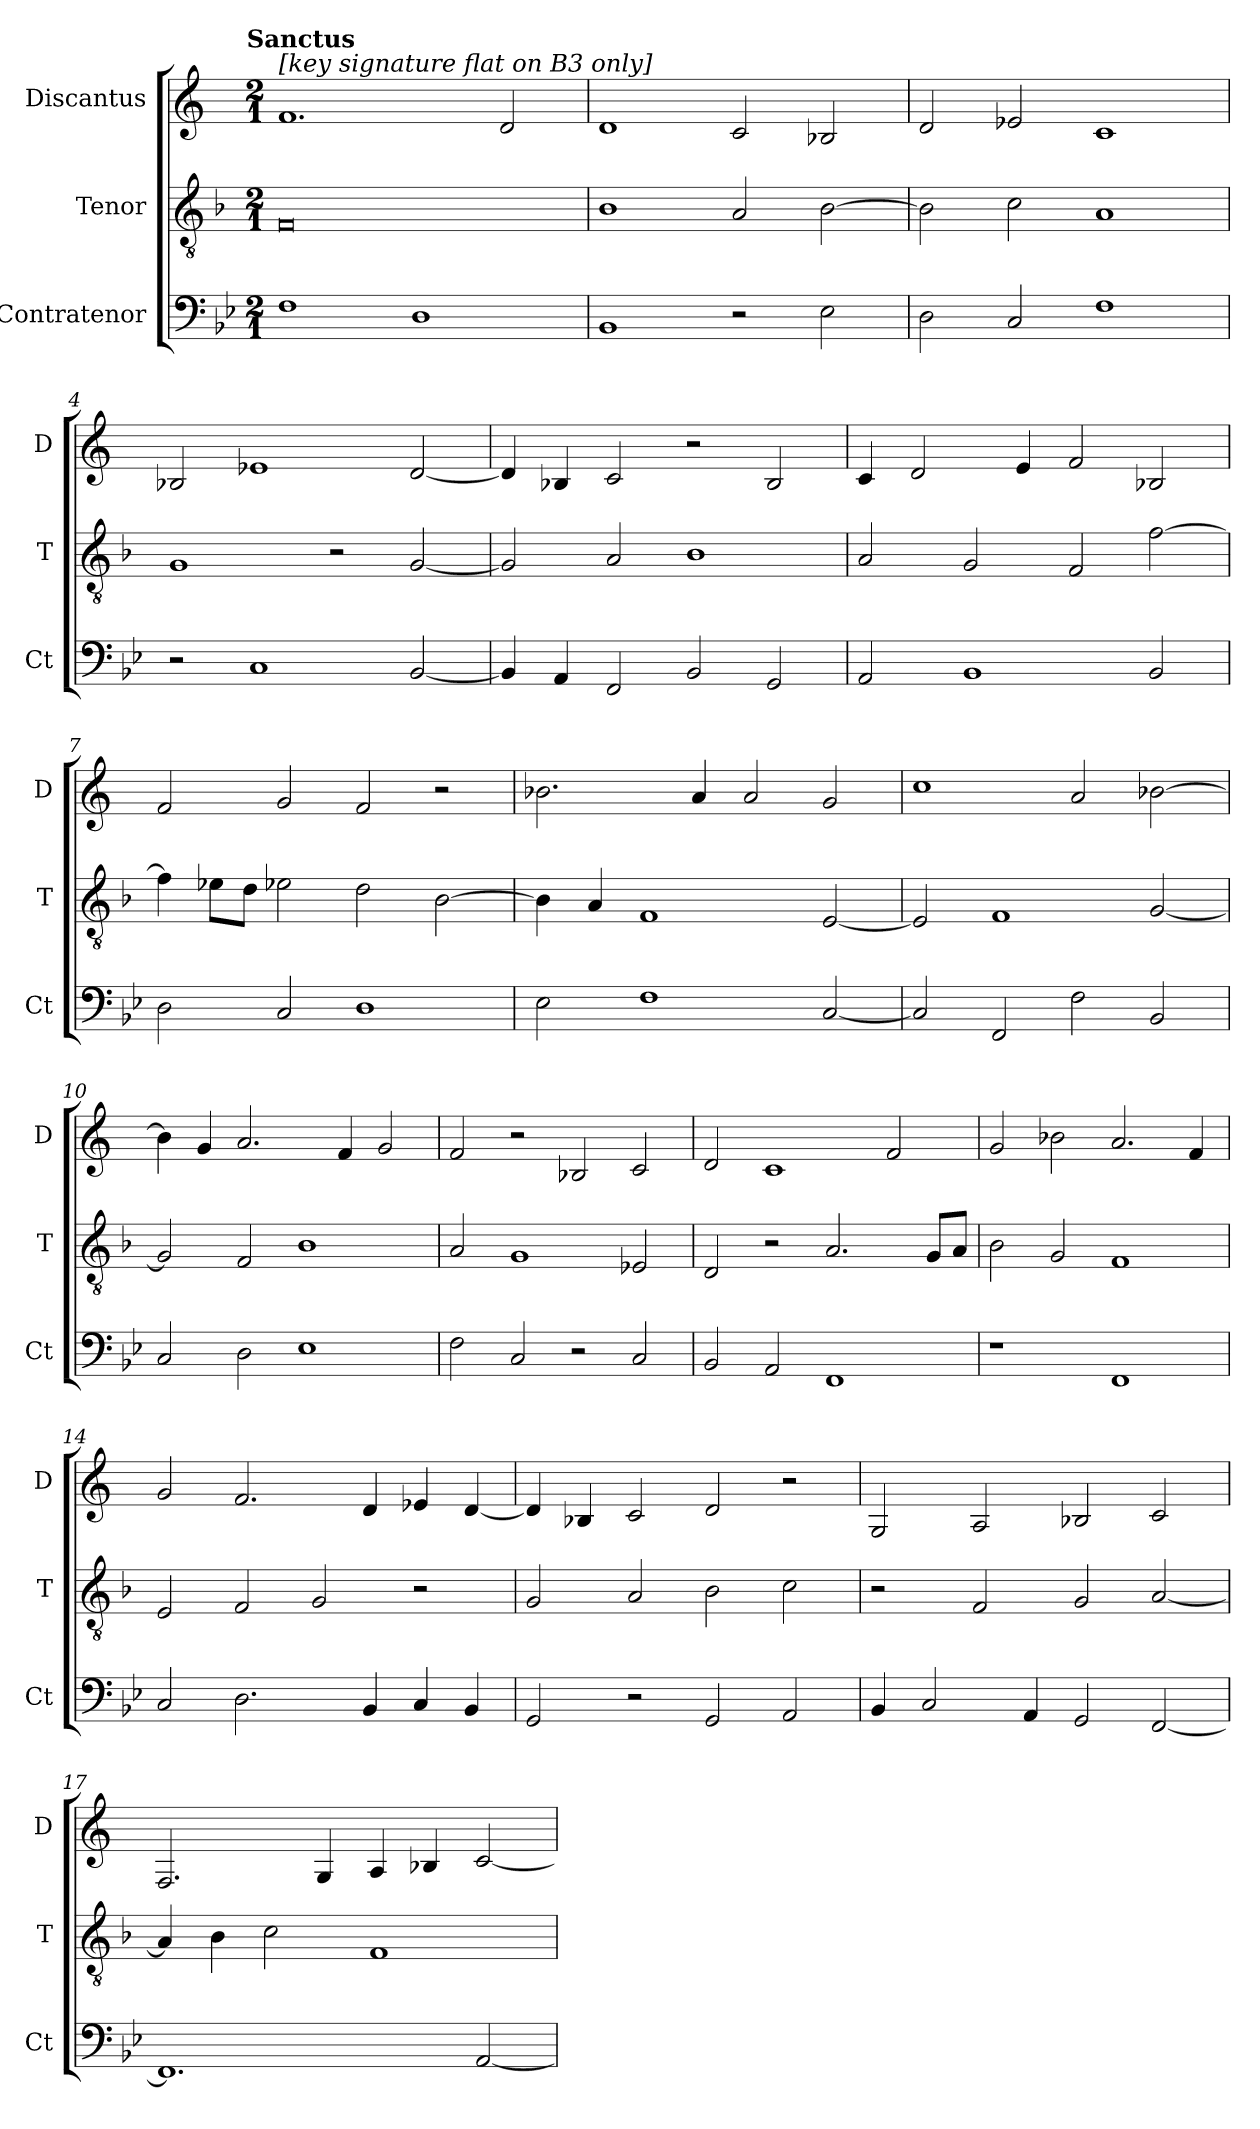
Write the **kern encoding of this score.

**kern	**kern	**kern
*part3	*part2	*part1
*staff3	*staff2	*staff1
*I"Contratenor	*I"Tenor	*I"Discantus
*I'Ct	*I'T	*I'D
*clefF4	*clefGv2	*clefG2
*k[b-e-]	*k[b-]	*k[]
!!LO:TX:omd:t=Sanctus
*M2/1	*M2/1	*M2/1
=1	=1	=1
!	!	!LO:TX:a:t=[key signature flat on B3 only]
1F	0F	1.f
1D	.	.
.	.	2d/
=2	=2	=2
1BB-	1B-	1d
2r	2A/	2c/
2E-\	[2B-\	2B-X/
=3	=3	=3
2D\	2B-\]	2d/
2C/	2c\	2e-X/
1F	1A	1c
=4	=4	=4
2r	1G	2B-X/
1C	.	1e-X
.	2r	.
[2BB-/	[2G/	[2d/
=5	=5	=5
4BB-/]	2G/]	4d/]
4AA/	.	4B-X/
2FF/	2A/	2c/
2BB-/	1B-	2r
2GG/	.	2B-/
=6	=6	=6
2AA/	2A/	4c/
.	.	2d/
1BB-	2G/	.
.	.	4e/
.	2F/	2f/
2BB-/	[2f\	2B-X/
=7	=7	=7
2D\	4f\]	2f/
.	8e-X\L	.
.	8d\J	.
2C/	2e-X\	2g/
1D	2d\	2f/
.	[2B-\	2r
=8	=8	=8
2E-\	4B-\]	2.b-X\
.	4A/	.
1F	1F	.
.	.	4a/
.	.	2a/
[2C/	[2E/	2g/
=9	=9	=9
2C/]	2E/]	1cc
2FF/	1F	.
2F\	.	2a/
2BB-/	[2G/	[2b-X\
=10	=10	=10
2C/	2G/]	4b-\]
.	.	4g/
2D\	2F/	2.a/
1E-	1B-	.
.	.	4f/
.	.	2g/
=11	=11	=11
2F\	2A/	2f/
2C/	1G	2r
2r	.	2B-X/
2C/	2E-X/	2c/
=12	=12	=12
2BB-/	2D/	2d/
2AA/	2r	1c
1FF	2.A/	.
.	.	2f/
.	8G/L	.
.	8A/J	.
=13	=13	=13
1r	2B-\	2g/
.	2G/	2b-X\
1FF	1F	2.a/
.	.	4f/
=14	=14	=14
2C/	2E/	2g/
2.D\	2F/	2.f/
.	2G/	.
4BB-/	.	4d/
4C/	2r	4e-X/
4BB-/	.	[4d/
=15	=15	=15
2GG/	2G/	4d/]
.	.	4B-X/
2r	2A/	2c/
2GG/	2B-\	2d/
2AA/	2c\	2r
=16	=16	=16
4BB-/	2r	2G/
2C/	.	.
.	2F/	2A/
4AA/	.	.
2GG/	2G/	2B-X/
[2FF/	[2A/	2c/
=17	=17	=17
1.FF]	4A/]	2.F/
.	4B-\	.
.	2c\	.
.	.	4G/
.	1F	4A/
.	.	4B-X/
[2AA/	.	[2c/
=	=	=
*-	*-	*-
